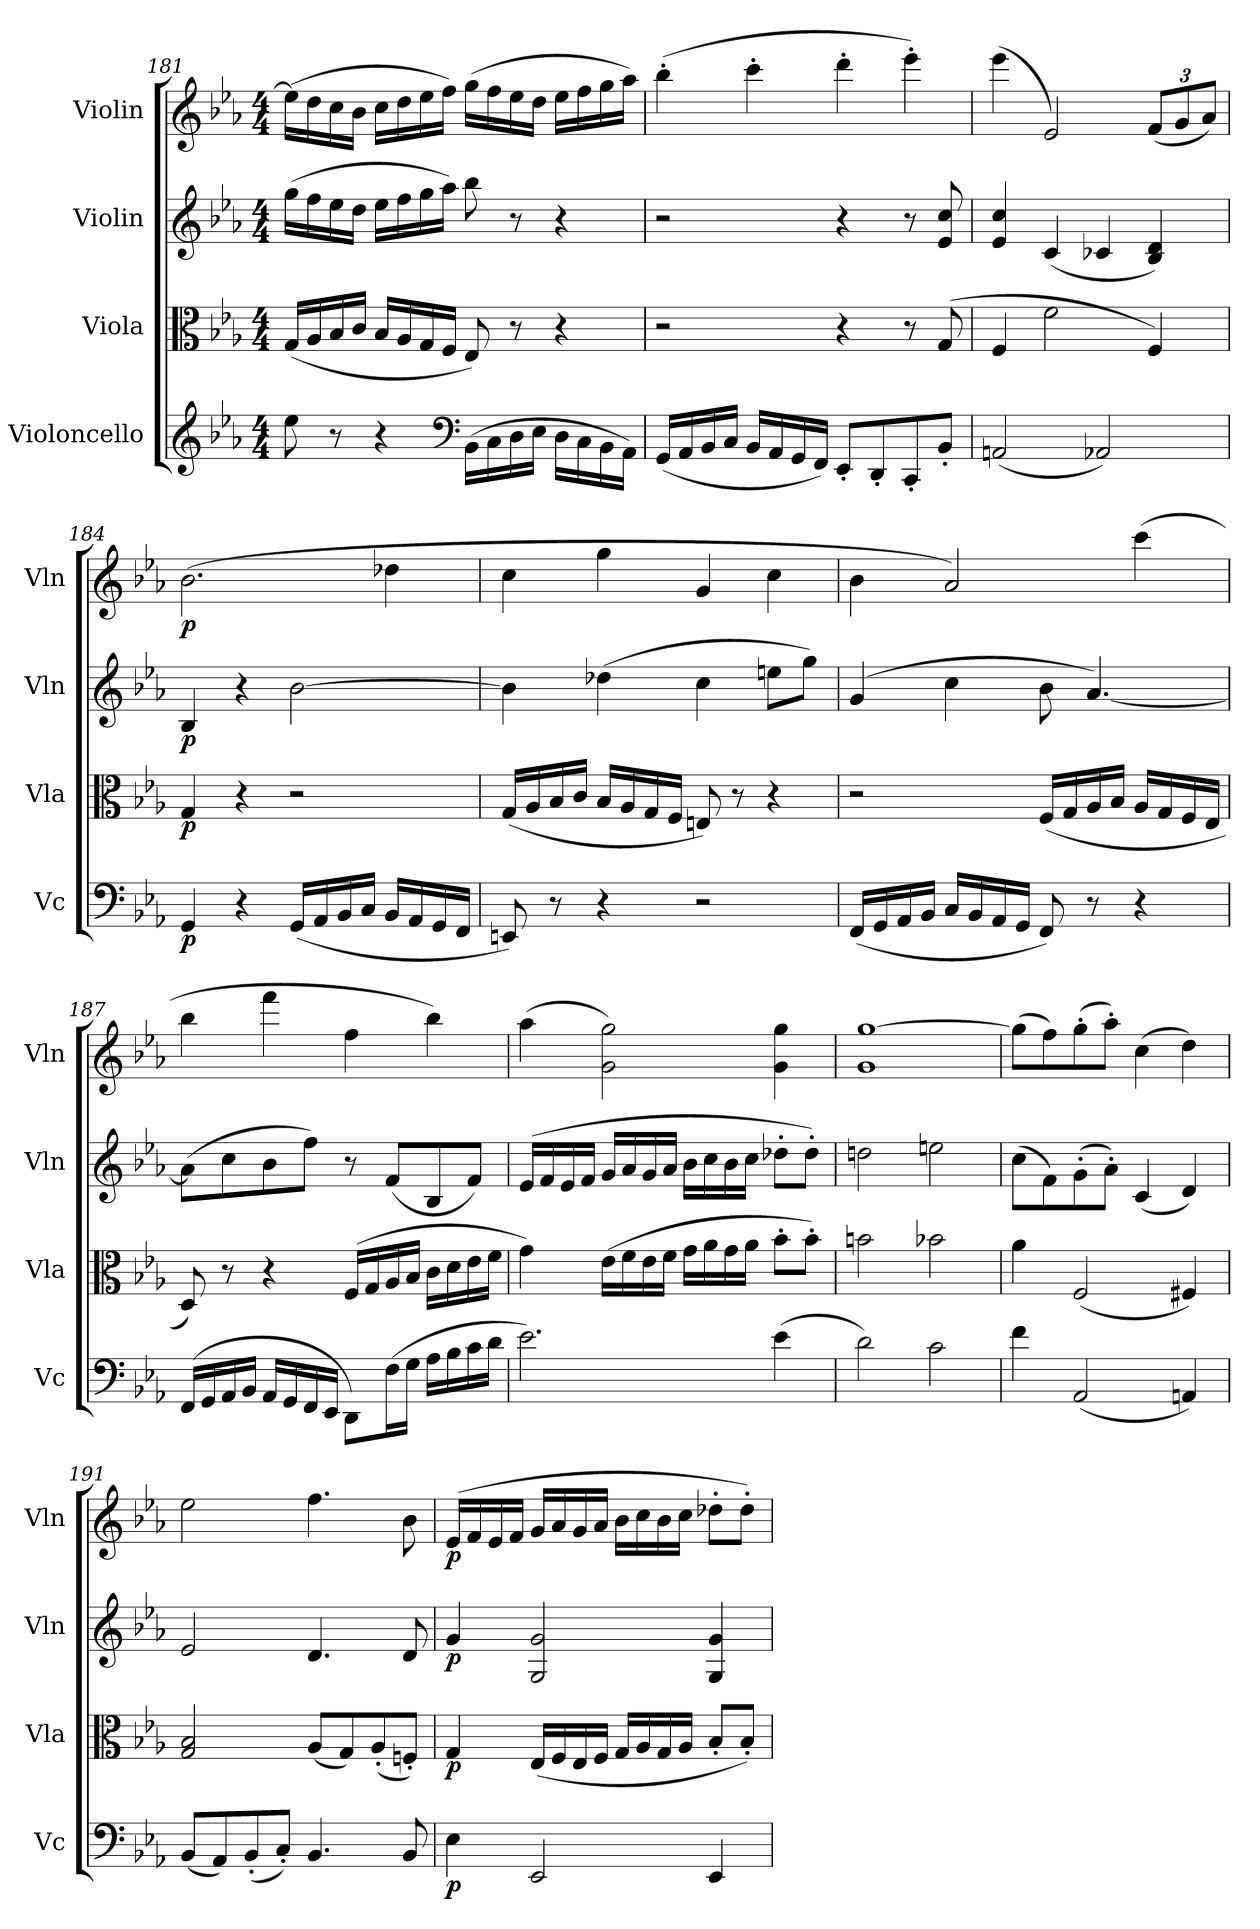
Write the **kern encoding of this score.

**kern	**dynam	**kern	**dynam	**kern	**dynam	**kern	**dynam
*part4	*part4	*part3	*part3	*part2	*part2	*part1	*part1
*staff4	*staff4	*staff3	*staff3	*staff2	*staff2	*staff1	*staff1
*I"Violoncello	*	*I"Viola	*	*I"Violin	*	*I"Violin	*
*I'Vc	*	*I'Vla	*	*I'Vln	*	*I'Vln	*
*clefG2	*	*clefC3	*	*clefG2	*	*clefG2	*
*k[b-e-a-]	*	*k[b-e-a-]	*	*k[b-e-a-]	*	*k[b-e-a-]	*
*M4/4	*	*M4/4	*	*M4/4	*	*M4/4	*
=181	=181	=181	=181	=181	=181	=181	=181
8ee-\	.	(16G/LL	.	(16gg\LL	.	(16ee-\LL]	.
.	.	16A-/	.	16ff\	.	16dd\	.
8r	.	16B-/	.	16ee-\	.	16cc\	.
.	.	16c/JJ	.	16dd\JJ	.	16b-\JJ	.
4r	.	16B-/LL	.	16ee-\LL	.	16cc\LL	.
.	.	16A-/	.	16ff\	.	16dd\	.
.	.	16G/	.	16gg\	.	16ee-\	.
.	.	16F/JJ	.	16aa-\JJ)	.	16ff\JJ)	.
*clefF4	*	*	*	*	*	*	*
(16BB-\LL	.	8E-/)	.	8bb-\	.	(16gg\LL	.
16C\	.	.	.	.	.	16ff\	.
16D\	.	8r	.	8r	.	16ee-\	.
16E-\JJ	.	.	.	.	.	16dd\JJ	.
16D\LL	.	4r	.	4r	.	16ee-\LL	.
16C\	.	.	.	.	.	16ff\	.
16BB-\	.	.	.	.	.	16gg\	.
16AA-\JJ)	.	.	.	.	.	16aa-\JJ)	.
=182	=182	=182	=182	=182	=182	=182	=182
(16GG/LL	.	2r	.	2r	.	(4bb-'\	.
16AA-/	.	.	.	.	.	.	.
16BB-/	.	.	.	.	.	.	.
16C/JJ	.	.	.	.	.	.	.
16BB-/LL	.	.	.	.	.	4ccc'\	.
16AA-/	.	.	.	.	.	.	.
16GG/	.	.	.	.	.	.	.
16FF/JJ)	.	.	.	.	.	.	.
8EE-'/L	.	4r	.	4r	.	4ddd'\	.
8DD'/	.	.	.	.	.	.	.
8CC'/	.	8r	.	8r	.	4eee-'\)	.
8BB-'/J	.	(8G/	.	8e-/ 8cc/	.	.	.
=183	=183	=183	=183	=183	=183	=183	=183
(2AAn/	.	4F/	.	4e-/ 4cc/	.	(4eee-\	.
.	.	2f\	.	(4c/	.	2e-/)	.
2AA-X/)	.	.	.	4c-X/	.	.	.
.	.	4F/)	.	4B-/ 4d/)	.	(12f/L	.
.	.	.	.	.	.	12g/	.
.	.	.	.	.	.	12a-/J)	.
=184	=184	=184	=184	=184	=184	=184	=184
4GG/	p	4G/	p	4B-/	p	(2.b-\	p
4r	.	4r	.	4r	.	.	.
(16GG/LL	.	2r	.	[2b-\	.	.	.
16AA-/	.	.	.	.	.	.	.
16BB-/	.	.	.	.	.	.	.
16C/JJ	.	.	.	.	.	.	.
16BB-/LL	.	.	.	.	.	4dd-X\	.
16AA-/	.	.	.	.	.	.	.
16GG/	.	.	.	.	.	.	.
16FF/JJ	.	.	.	.	.	.	.
=185	=185	=185	=185	=185	=185	=185	=185
8EEn/)	.	(16G/LL	.	4b-\]	.	4cc\	.
.	.	16A-/	.	.	.	.	.
8r	.	16B-/	.	.	.	.	.
.	.	16c/JJ	.	.	.	.	.
4r	.	16B-/LL	.	(4dd-X\	.	4gg\	.
.	.	16A-/	.	.	.	.	.
.	.	16G/	.	.	.	.	.
.	.	16F/JJ	.	.	.	.	.
2r	.	8En/)	.	4cc\	.	4g/	.
.	.	8r	.	.	.	.	.
.	.	4r	.	8een\L	.	4cc\	.
.	.	.	.	8gg\J)	.	.	.
=186	=186	=186	=186	=186	=186	=186	=186
(16FF/LL	.	2r	.	(4g/	.	4b-\	.
16GG/	.	.	.	.	.	.	.
16AA-/	.	.	.	.	.	.	.
16BB-/JJ	.	.	.	.	.	.	.
16C/LL	.	.	.	4cc\	.	2a-/)	.
16BB-/	.	.	.	.	.	.	.
16AA-/	.	.	.	.	.	.	.
16GG/JJ	.	.	.	.	.	.	.
8FF/)	.	(16F/LL	.	8b-\	.	.	.
.	.	16G/	.	.	.	.	.
8r	.	16A-/	.	[4.a-/)	.	.	.
.	.	16B-/JJ	.	.	.	.	.
4r	.	16A-/LL	.	.	.	(4ccc\	.
.	.	16G/	.	.	.	.	.
.	.	16F/	.	.	.	.	.
.	.	16E-/JJ	.	.	.	.	.
=187	=187	=187	=187	=187	=187	=187	=187
(16FF/LL	.	8D/)	.	(8a-\L]	.	4bb-\	.
16GG/	.	.	.	.	.	.	.
16AA-/	.	8r	.	8cc\	.	.	.
16BB-/JJ	.	.	.	.	.	.	.
16AA-/LL	.	4r	.	8b-\	.	4fff\	.
16GG/	.	.	.	.	.	.	.
16FF/	.	.	.	8ff\J)	.	.	.
16EE-/JJ	.	.	.	.	.	.	.
8DD/L)	.	(16F/LL	.	8r	.	4ff\	.
.	.	16G/	.	.	.	.	.
(16F\L	.	16A-/	.	(8f/L	.	.	.
16G\JJ	.	16B-/JJ	.	.	.	.	.
16A-\LL	.	16c\LL	.	8B-/	.	4bb-\)	.
16B-\	.	16d\	.	.	.	.	.
16c\	.	16e-\	.	8f/J)	.	.	.
16d\JJ	.	16f\JJ	.	.	.	.	.
=188	=188	=188	=188	=188	=188	=188	=188
2.e-\)	.	4g\)	.	(16e-/LL	.	(4aa-\	.
.	.	.	.	16f/	.	.	.
.	.	.	.	16e-/	.	.	.
.	.	.	.	16f/JJ	.	.	.
.	.	(16e-\LL	.	16g/LL	.	2g\ 2gg\)	.
.	.	16f\	.	16a-/	.	.	.
.	.	16e-\	.	16g/	.	.	.
.	.	16f\JJ	.	16a-/JJ	.	.	.
.	.	16g\LL	.	16b-\LL	.	.	.
.	.	16a-\	.	16cc\	.	.	.
.	.	16g\	.	16b-\	.	.	.
.	.	16a-\JJ	.	16cc\JJ	.	.	.
(4e-\	.	8b-'\L	.	8dd-X'\L	.	4g\ 4gg\	.
.	.	8b-'\J)	.	8dd-'\J)	.	.	.
=189	=189	=189	=189	=189	=189	=189	=189
2d\)	.	2bn\	.	2ddn\	.	1g [1gg	.
2c\	.	2b-X\	.	2een\	.	.	.
=190	=190	=190	=190	=190	=190	=190	=190
4f\	.	4a-\	.	(8cc\L	.	(8gg\L]	.
.	.	.	.	8f\)	.	8ff\)	.
(2AA-/	.	(2F/	.	(8g'\	.	(8gg'\	.
.	.	.	.	8a-'\J)	.	8aa-'\J)	.
.	.	.	.	(4c/	.	(4cc\	.
4AAn/)	.	4F#X/)	.	4d/)	.	4dd\)	.
=191	=191	=191	=191	=191	=191	=191	=191
(8BB-/L	.	2G/ 2B-/	.	2e-/	.	2ee-\	.
8AA-/)	.	.	.	.	.	.	.
(8BB-'/	.	.	.	.	.	.	.
8C'/J)	.	.	.	.	.	.	.
4.BB-/	.	(8A-/L	.	4.d/	.	4.ff\	.
.	.	8G/)	.	.	.	.	.
.	.	(8A-'/	.	.	.	.	.
8BB-/	.	8Fn'/J)	.	8d/	.	8b-\	.
=192	=192	=192	=192	=192	=192	=192	=192
4E-\	p	4G/	p	4g/	p	(16e-/LL	p
.	.	.	.	.	.	16f/	.
.	.	.	.	.	.	16e-/	.
.	.	.	.	.	.	16f/JJ	.
2EE-/	.	(16E-/LL	.	2G/ 2g/	.	16g/LL	.
.	.	16F/	.	.	.	16a-/	.
.	.	16E-/	.	.	.	16g/	.
.	.	16F/JJ	.	.	.	16a-/JJ	.
.	.	16G/LL	.	.	.	16b-\LL	.
.	.	16A-/	.	.	.	16cc\	.
.	.	16G/	.	.	.	16b-\	.
.	.	16A-/JJ	.	.	.	16cc\JJ	.
4EE-/	.	8B-'/L	.	4G/ 4g/	.	8dd-X'\L	.
.	.	8B-'/J)	.	.	.	8dd-'\J)	.
=	=	=	=	=	=	=	=
*-	*-	*-	*-	*-	*-	*-	*-
